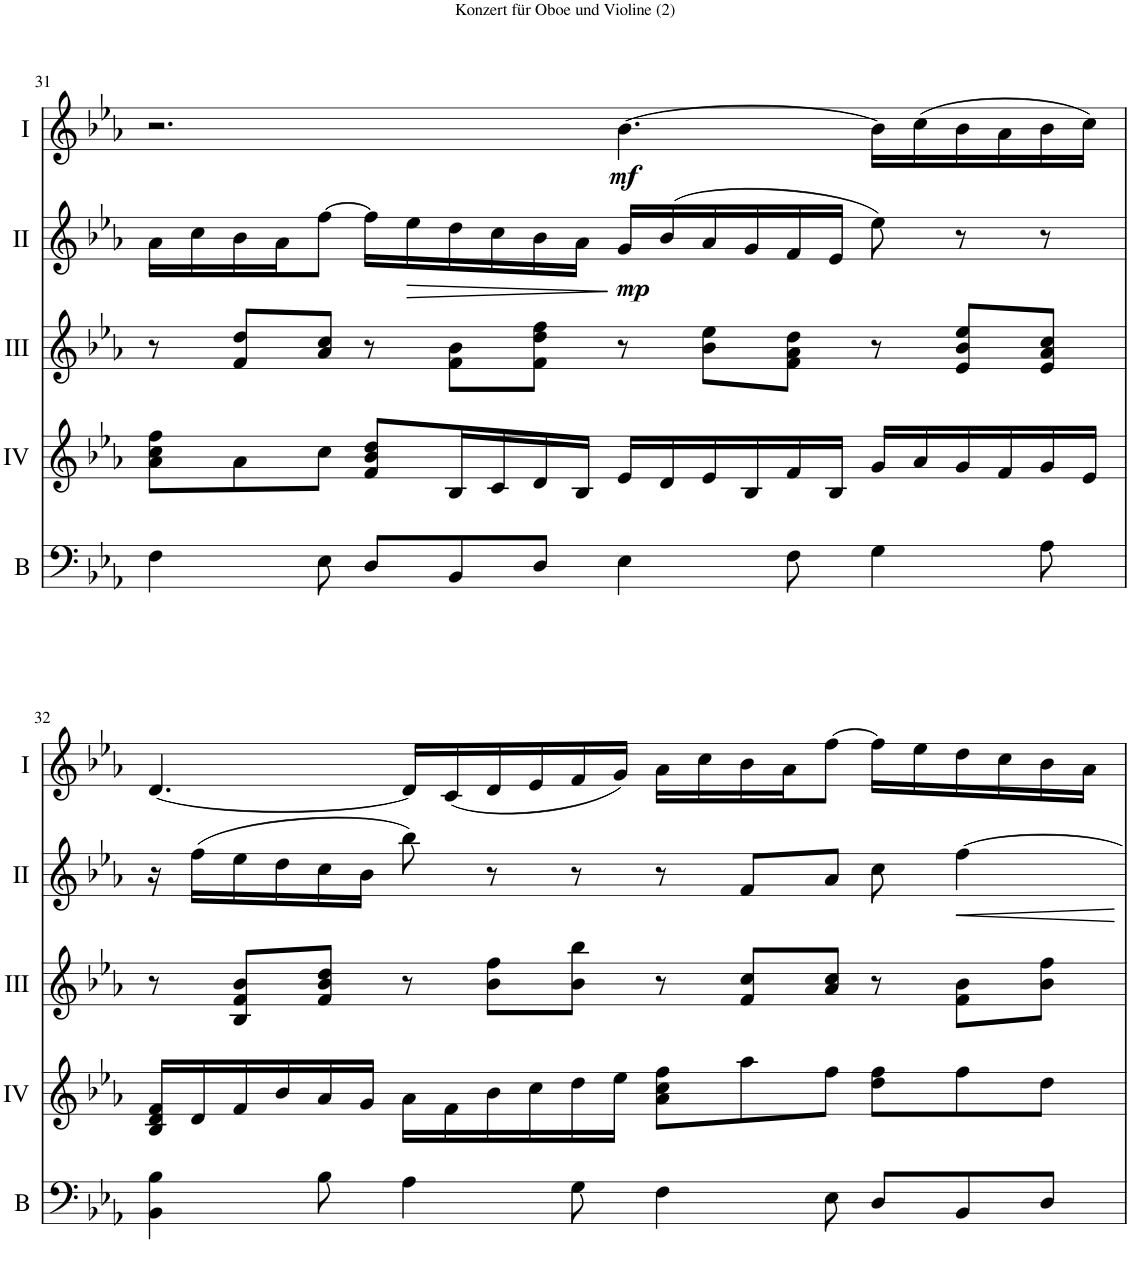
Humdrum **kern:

**kern	**kern	**kern	**kern	**dynam	**kern	**dynam
*part5	*part4	*part3	*part2	*part2	*part1	*part1
*staff5	*staff4	*staff3	*staff2	*staff2	*staff1	*staff1
*I"Basson	*I"Acc. 4	*I"Acc. 3	*I"Acc. 2	*	*I"Acc. 1	*
*I'B	*	*	*	*	*	*
!!LO:PB:g=z
*clefF4	*clefG2	*clefG2	*clefG2	*	*clefG2	*
*Trd7c12	*Trd7c12	*	*	*	*	*
*k[b-e-a-]	*k[b-e-a-]	*k[b-e-a-]	*k[b-e-a-]	*	*k[b-e-a-]	*
*M12/8	*M12/8	*M12/8	*M12/8	*	*M12/8	*
=31	=31	=31	=31	=31	=31	=31
4F\	8a-\ 8cc\ 8ff\L	8r	16a-\LL	.	2.r	.
.	.	.	16cc\	.	.	.
.	8a-\	8f/ 8dd/L	16b-\	.	.	.
.	.	.	16a-\J	.	.	.
8E-\	8cc\J	8a-/ 8cc/J	[8ff\J	.	.	.
8D/L	8f/ 8b-/ 8dd/L	8r	16ff\LL]	.	.	.
!	!	!	!	!LO:HP:b	!	!
.	.	.	16ee-\	>	.	.
8BB-/	16B-/L	8f\ 8b-\L	16dd\	.	.	.
.	16c/	.	16cc\	.	.	.
8D/J	16d/	8f\ 8dd\ 8ff\J	16b-\	.	.	.
.	16B-/JJ	.	16a-\JJ	.	.	.
!	!	!	!	!LO:DY:n=1:b	!	!LO:DY:b
4E-\	16e-/LL	8r	16g/LL	] mp	[4.b-\	mf
.	16d/	.	(16b-/	.	.	.
.	16e-/	8b-\ 8ee-\L	16a-/	.	.	.
.	16B-/	.	16g/	.	.	.
8F\	16f/	8f\ 8a-\ 8dd\J	16f/	.	.	.
.	16B-/JJ	.	16e-/JJ	.	.	.
4G\	16g/LL	8r	8ee-\)	.	16b-\LL]	.
.	16a-/	.	.	.	(16cc\	.
.	16g/	8e-/ 8b-/ 8ee-/L	8r	.	16b-\	.
.	16f/	.	.	.	16a-\	.
8A-\	16g/	8e-/ 8a-/ 8cc/J	8r	.	16b-\	.
.	16e-/JJ	.	.	.	16cc\JJ)	.
!!LO:LB:g=z
=32	=32	=32	=32	=32	=32	=32
4BB-\ 4B-\	16B-/ 16d/ 16f/LL	8r	16r	.	[4.d/	.
.	16d/	.	(16ff\LL	.	.	.
.	16f/	8B-/ 8f/ 8b-/L	16ee-\	.	.	.
.	16b-/	.	16dd\	.	.	.
8B-\	16a-/	8f/ 8b-/ 8dd/J	16cc\	.	.	.
.	16g/JJ	.	16b-\JJ	.	.	.
4A-\	16a-\LL	8r	8bb-\)	.	16d/LL]	.
.	16f\	.	.	.	(16c/	.
.	16b-\	8b-\ 8ff\L	8r	.	16d/	.
.	16cc\	.	.	.	16e-/	.
8G\	16dd\	8b-\ 8bb-\J	8r	.	16f/	.
.	16ee-\JJ	.	.	.	16g/JJ)	.
4F\	8a-\ 8cc\ 8ff\L	8r	8r	.	16a-\LL	.
.	.	.	.	.	16cc\	.
.	8aa-\	8f/ 8cc/L	8f/L	.	16b-\	.
.	.	.	.	.	16a-\J	.
8E-\	8ff\J	8a-/ 8cc/J	8a-/J	.	[8ff\J	.
8D/L	8dd\ 8ff\L	8r	8cc\	.	16ff\LL]	.
.	.	.	.	.	16ee-\	.
!	!	!	!	!LO:HP:b	!	!
8BB-/	8ff\	8f\ 8b-\L	[4ff\	<	16dd\	.
.	.	.	.	.	16cc\	.
8D/J	8dd\J	8b-\ 8ff\J	.	.	16b-\	.
.	.	.	.	.	16a-\JJ	.
.	.	.	.	[	.	.
=	=	=	=	=	=	=
*-	*-	*-	*-	*-	*-	*-
